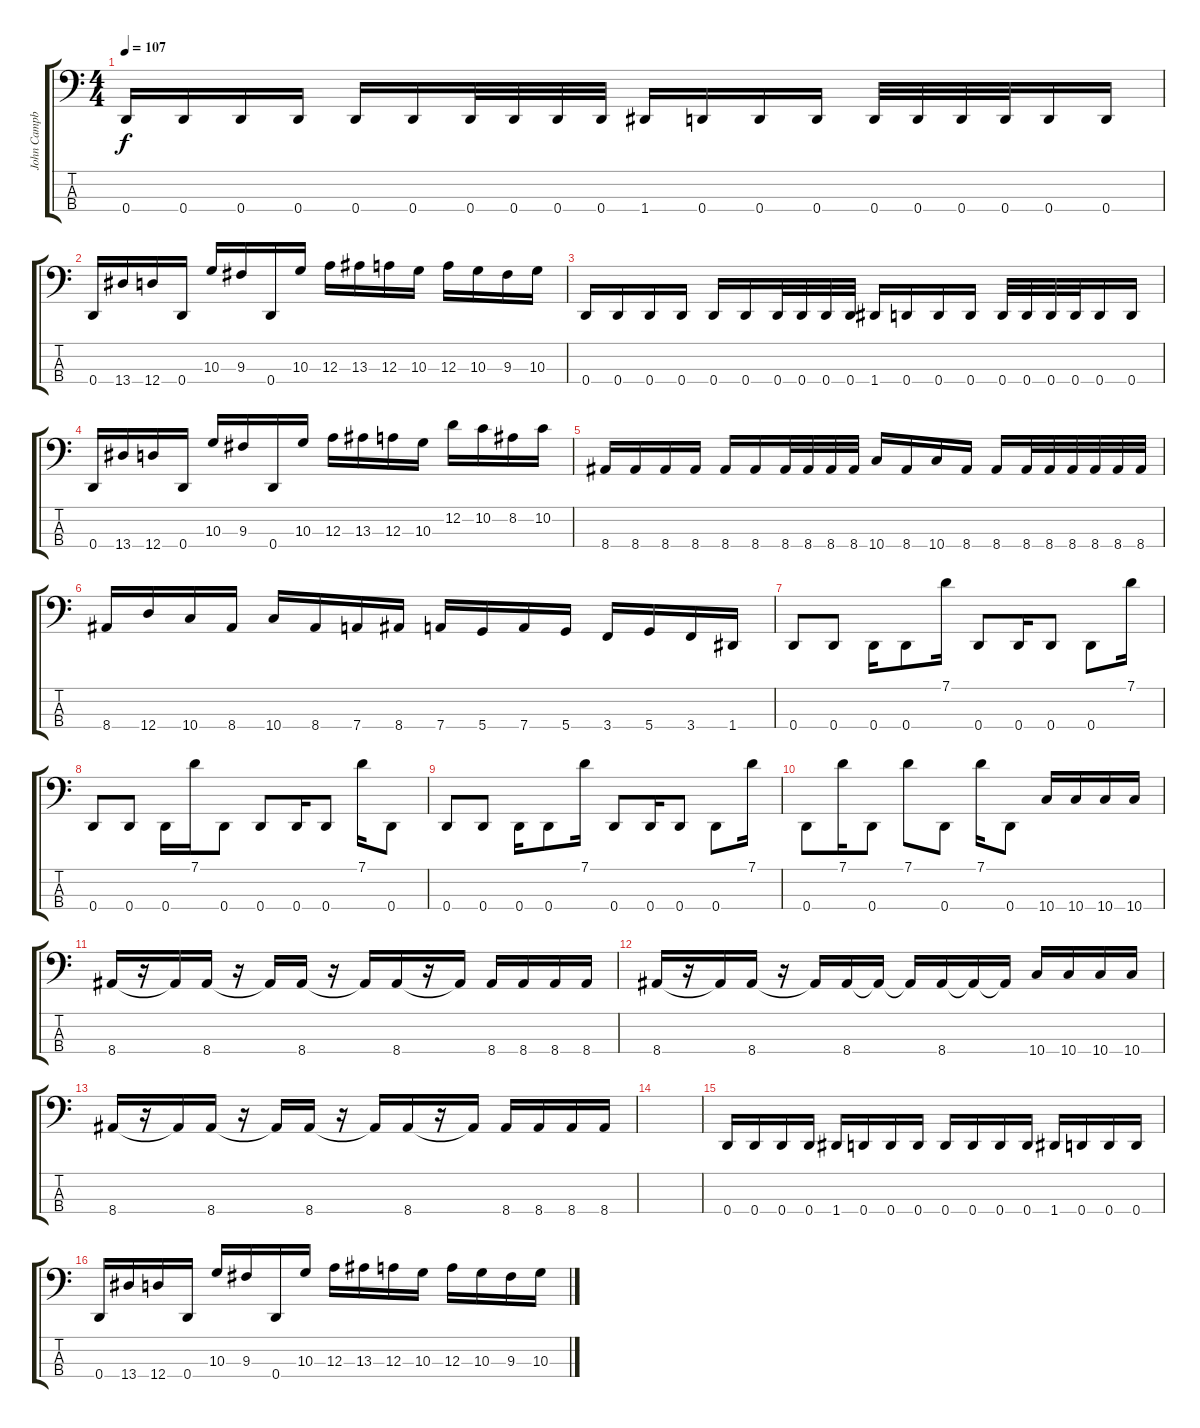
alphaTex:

\track ("John Campbell" "John Campb") {instrument electricbasspick}
\staff {score tabs}
\tuning (G2 D2 A1 D1) {hide}
\ts (4 4)
\tempo 107
\clef f4
\ks c
0.4.16{dy f} 0.4.16 0.4.16 0.4.16 0.4.16 0.4.16 0.4.32 0.4.32 0.4.32 0.4.32 1.4.16 0.4.16 0.4.16 0.4.16 0.4.32 0.4.32 0.4.32 0.4.32 0.4.16 0.4.16 |
0.4.16 13.4.16 12.4.16 0.4.16 10.3.16 9.3.16 0.4.16 10.3.16 12.3.16 13.3.16 12.3.16 10.3.16 12.3.16 10.3.16 9.3.16 10.3.16 |
0.4.16 0.4.16 0.4.16 0.4.16 0.4.16 0.4.16 0.4.32 0.4.32 0.4.32 0.4.32 1.4.16 0.4.16 0.4.16 0.4.16 0.4.32 0.4.32 0.4.32 0.4.32 0.4.16 0.4.16 |
0.4.16 13.4.16 12.4.16 0.4.16 10.3.16 9.3.16 0.4.16 10.3.16 12.3.16 13.3.16 12.3.16 10.3.16 12.2.16 10.2.16 8.2.16 10.2.16 |
8.4.16 8.4.16 8.4.16 8.4.16 8.4.16 8.4.16 8.4.32 8.4.32 8.4.32 8.4.32 10.4.16 8.4.16 10.4.16 8.4.16 8.4.16 8.4.32 8.4.32 8.4.32 8.4.32 8.4.32 8.4.32 |
8.4.16 12.4.16 10.4.16 8.4.16 10.4.16 8.4.16 7.4.16 8.4.16 7.4.16 5.4.16 7.4.16 5.4.16 3.4.16 5.4.16 3.4.16 1.4.16 |
0.4.8 0.4.8 0.4.16 0.4.8 7.1.16 0.4.8 0.4.16 0.4.8 0.4.8 7.1.16 |
0.4.8 0.4.8 0.4.16 7.1.16 0.4.8 0.4.8 0.4.16 0.4.8 7.1.16 0.4.8 |
0.4.8 0.4.8 0.4.16 0.4.8 7.1.16 0.4.8 0.4.16 0.4.8 0.4.8 7.1.16 |
0.4.8 7.1.16 0.4.8 7.1.8 0.4.8 7.1.16 0.4.8 10.4.16 10.4.16 10.4.16 10.4.16 |
8.4.16 r.16 8.4{t}.16 8.4.16 r.16 8.4{t}.16 8.4.16 r.16 8.4{t}.16 8.4.16 r.16 8.4{t}.16 8.4.16 8.4.16 8.4.16 8.4.16 |
8.4.16 r.16 8.4{t}.16 8.4.16 r.16 8.4{t}.16 8.4.16 8.4{t}.16 8.4{t}.16 8.4.16 8.4{t}.16 8.4{t}.16 10.4.16 10.4.16 10.4.16 10.4.16 |
8.4.16 r.16 8.4{t}.16 8.4.16 r.16 8.4{t}.16 8.4.16 r.16 8.4{t}.16 8.4.16 r.16 8.4{t}.16 8.4.16 8.4.16 8.4.16 8.4.16 |
|
0.4.16 0.4.16 0.4.16 0.4.16 1.4.16 0.4.16 0.4.16 0.4.16 0.4.16 0.4.16 0.4.16 0.4.16 1.4.16 0.4.16 0.4.16 0.4.16 |
0.4.16 13.4.16 12.4.16 0.4.16 10.3.16 9.3.16 0.4.16 10.3.16 12.3.16 13.3.16 12.3.16 10.3.16 12.3.16 10.3.16 9.3.16 10.3.16
